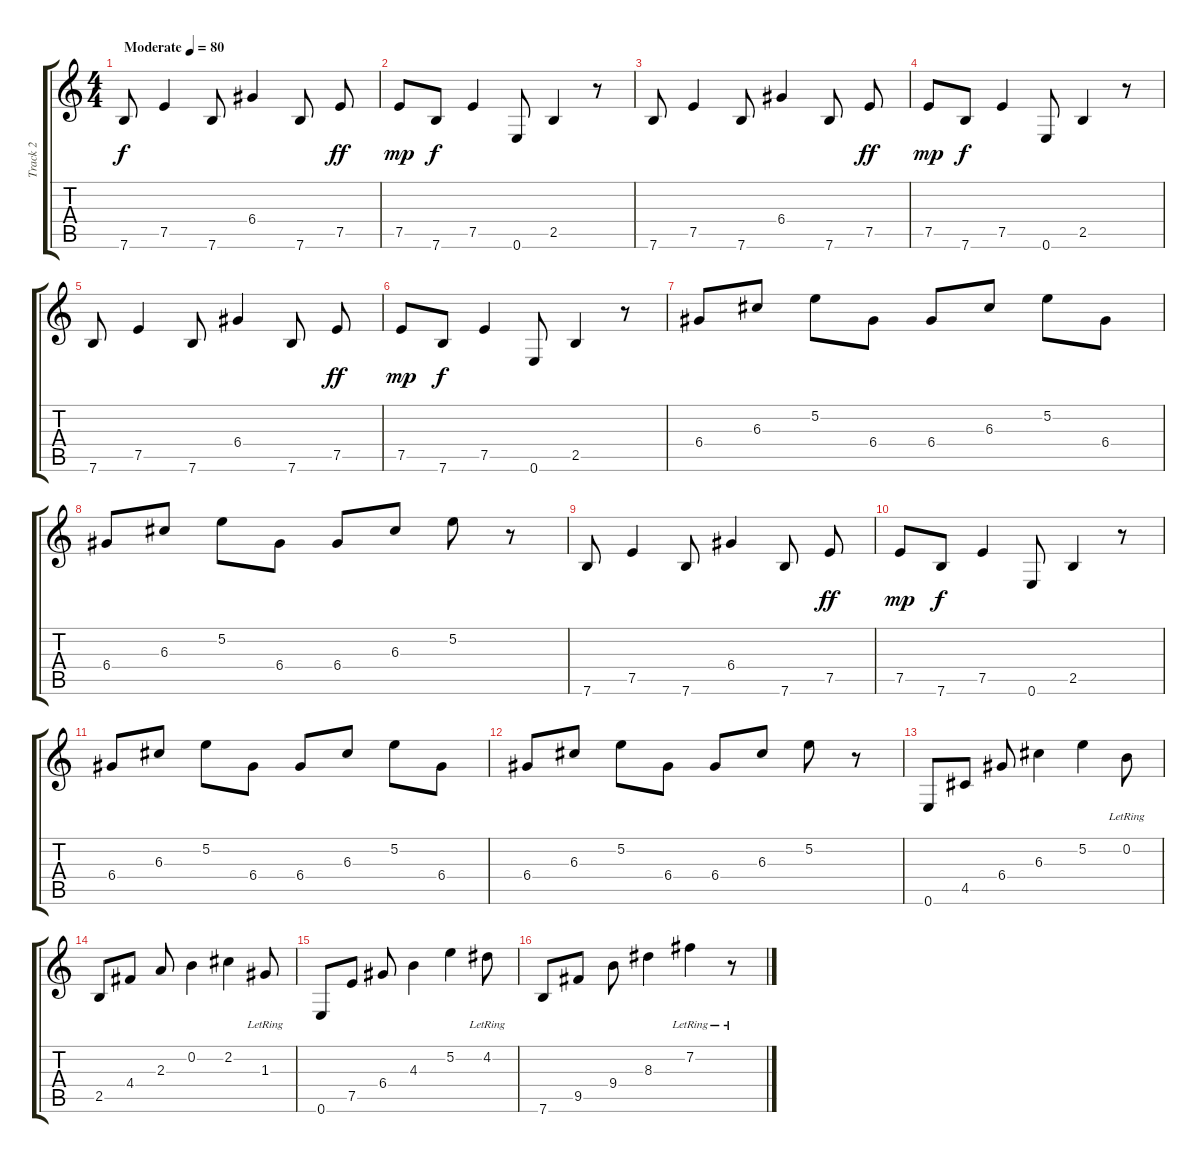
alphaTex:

\track ("Track 2" "Track 2") {instrument acousticguitarsteel}
\staff {score tabs}
\tuning (E4 B3 G3 D3 A2 E2) {hide}
\ts (4 4)
\tempo (80 "Moderate")
\clef g2
\ks c
7.6.8{dy f instrument acousticguitarsteel} 7.5.4 7.6.8 6.4.4 7.6.8{beam split} 7.5.8{dy ff} |
7.5.8{dy mp} 7.6.8{dy f} 7.5.4 0.6.8 2.5.4 r.8 |
7.6.8 7.5.4 7.6.8 6.4.4 7.6.8{beam split} 7.5.8{dy ff} |
7.5.8{dy mp} 7.6.8{dy f} 7.5.4 0.6.8 2.5.4 r.8 |
7.6.8 7.5.4 7.6.8 6.4.4 7.6.8{beam split} 7.5.8{dy ff} |
7.5.8{dy mp} 7.6.8{dy f} 7.5.4 0.6.8 2.5.4 r.8 |
6.4.8 6.3.8 5.2.8 6.4.8 6.4.8 6.3.8 5.2.8 6.4.8 |
6.4.8 6.3.8 5.2.8 6.4.8 6.4.8 6.3.8 5.2.8 r.8 |
7.6.8 7.5.4 7.6.8 6.4.4 7.6.8{beam split} 7.5.8{dy ff} |
7.5.8{dy mp} 7.6.8{dy f} 7.5.4 0.6.8 2.5.4 r.8 |
6.4.8 6.3.8 5.2.8 6.4.8 6.4.8 6.3.8 5.2.8 6.4.8 |
6.4.8 6.3.8 5.2.8 6.4.8 6.4.8 6.3.8 5.2.8 r.8 |
0.6.8 4.5.8 6.4.8 6.3.4 5.2.4 0.2{lr}.8 |
2.5.8 4.4.8 2.3.8 0.2.4 2.2.4 1.3{lr}.8 |
0.6.8 7.5.8 6.4.8 4.3.4 5.2.4 4.2{lr}.8 |
7.6.8 9.5.8 9.4.8 8.3.4 7.2{lr}.4 r.8
